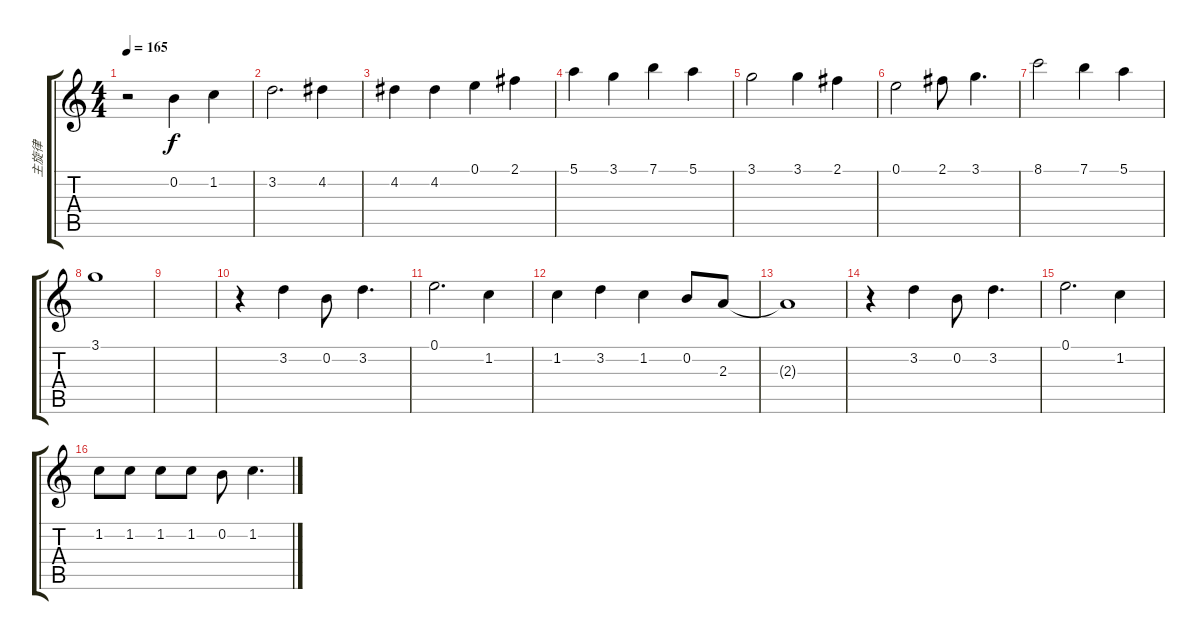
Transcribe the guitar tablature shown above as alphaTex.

\track ("主旋律" "主旋律") {instrument overdrivenguitar}
\staff {score tabs}
\tuning (E4 B3 G3 D3 A2 E2) {hide}
\ts (4 4)
\tempo 165
\clef g2
\ks c
r.2{dy f instrument overdrivenguitar} 0.2.4 1.2.4 |
3.2.2{d} 4.2.4 |
4.2.4 4.2.4 0.1.4 2.1.4 |
5.1.4 3.1.4 7.1.4 5.1.4 |
3.1.2 3.1.4 2.1.4 |
0.1.2 2.1.8 3.1.4{d} |
8.1.2 7.1.4 5.1.4 |
3.1.1 |
|
r.4 3.2.4 0.2.8 3.2.4{d} |
0.1.2{d} 1.2.4 |
1.2.4 3.2.4 1.2.4 0.2.8 2.3.8 |
2.3{t}.1 |
r.4 3.2.4 0.2.8 3.2.4{d} |
0.1.2{d} 1.2.4 |
1.2.8 1.2.8 1.2.8 1.2.8 0.2.8 1.2.4{d}
